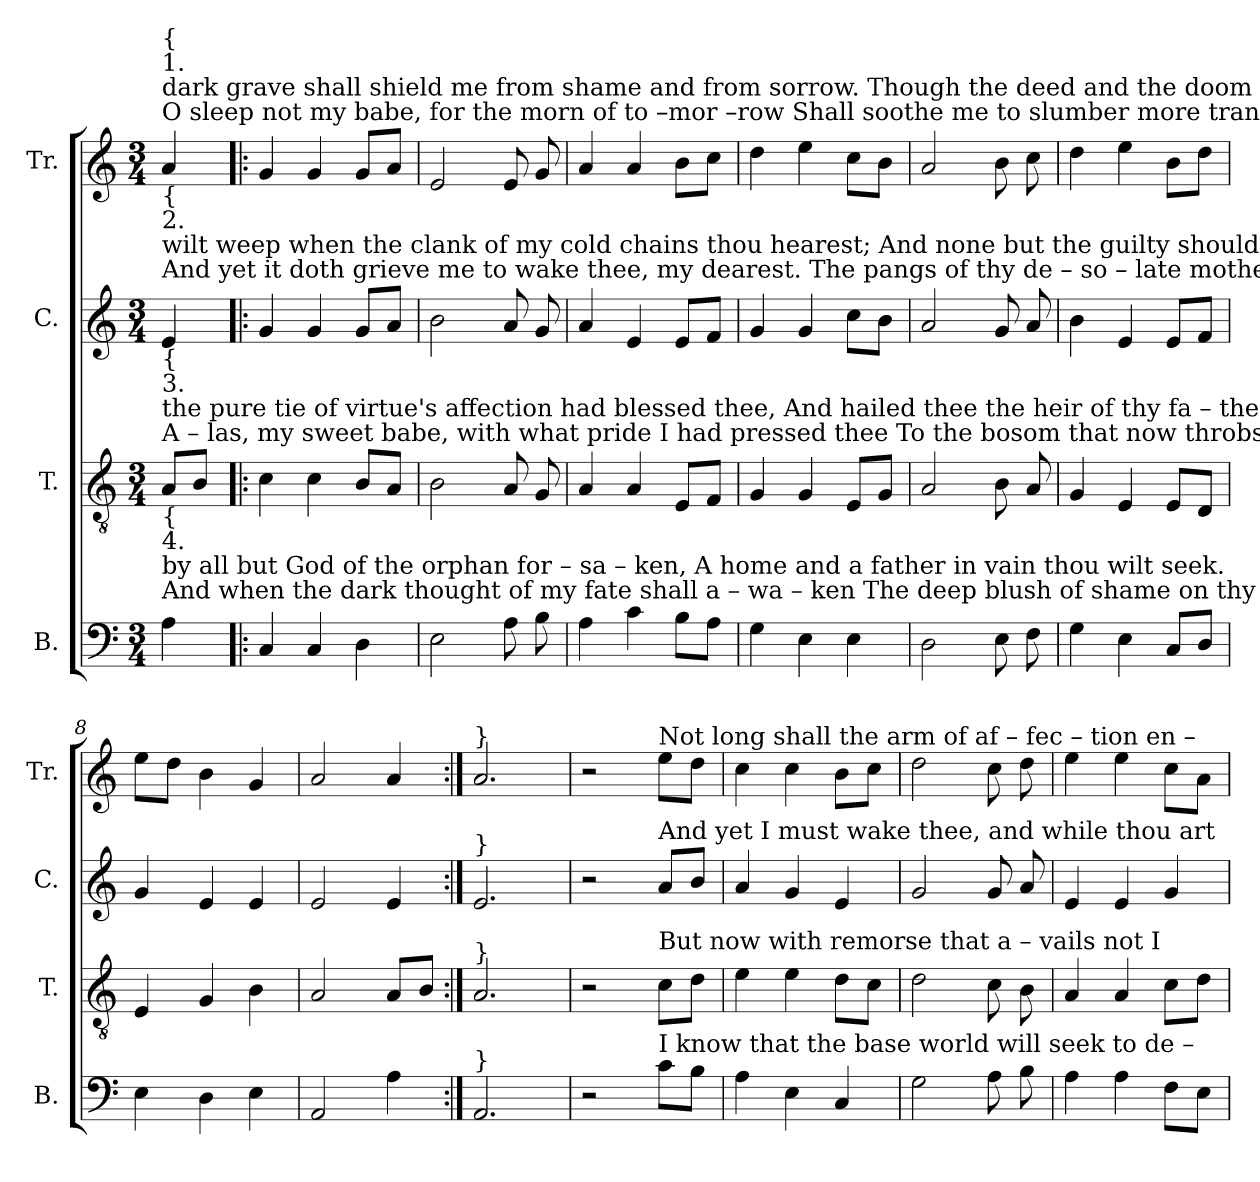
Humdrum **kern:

**kern	**kern	**kern	**kern
*part4	*part3	*part2	*part1
*staff4	*staff3	*staff2	*staff1
*I"B.	*I"T.	*I"C.	*I"Tr.
*I'B.	*I'T.	*I'C.	*I'Tr.
*clefF4	*clefGv2	*clefG2	*clefG2
*k[]	*k[]	*k[]	*k[]
*M3/4	*M3/4	*M3/4	*M3/4
*MM100	*MM100	*MM100	*MM100
=1	=1	=1	=1
!	!	!	!LO:TX:a:t=O      sleep   not  my  babe, for  the morn of   to –mor –row    Shall    soothe  me  to slumber more  tranquil  than thine;  The
!	!	!	!LO:TX:a:t=dark grave shall shield me from shame and from sorrow.  Though  the  deed  and  the doom  of  the guilty are                       mine.
!	!	!	!LO:TX:a:t=1.
!	!	!	!LO:TX:a:t={
!	!	!LO:TX:a:t=And        yet  it  doth  grieve  me to wake  thee,  my   dearest.  The       pangs  of  thy  de – so – late   mother     to    see;  Thou	!
!	!	!LO:TX:a:t=wilt weep when the clank of my cold chains thou hearest;   And      none  but  the  guilty   should  weep  o – ver                         me.	!
!	!	!LO:TX:a:t=2.	!
!	!	!LO:TX:a:t={	!
!	!LO:TX:a:t=A    –   las,  my sweet babe, with what pride I had pressed thee   To      the  bosom  that now throbs with terror and shame.  If	!	!
!	!LO:TX:a:t=the  pure  tie    of  virtue's  affection  had  blessed thee,  And hailed  thee  the  heir  of  thy   fa – ther's  high                    name.	!	!
!	!LO:TX:a:t=3.	!	!
!	!LO:TX:a:t={	!	!
!LO:TX:a:t=And  when  the  dark  thought  of  my  fate  shall a – wa – ken  The   deep  blush  of  shame  on  thy  in–no–cent  cheek.  Then	!	!	!
!LO:TX:a:t=by    all    but   God      of    the   orphan   for – sa – ken,  A    home  and    a    father   in        vain  thou  wilt                       seek.	!	!	!
!LO:TX:a:t=4.	!	!	!
!LO:TX:a:t={	!	!	!
4A!\	8A!/L	4e!/	4a!/
.	8B!/J	.	.
=2!|:	=2!|:	=2!|:	=2!|:
4C!/	4c!\	4g!/	4g!/
4C!/	4c!\	4g!/	4g!/
4D!\	8B!/L	8g!/L	8g!/L
.	8A!/J	8a!/J	8a!/J
=3	=3	=3	=3
2E!\	2B!\	2b!\	2e!/
8A!\	8A!/	8a!/	8e!/
8B!\	8G!/	8g!/	8g!/
=4	=4	=4	=4
4A!\	4A!/	4a!/	4a!/
4c!\	4A!/	4e!/	4a!/
8B!\L	8E!/L	8e!/L	8b!\L
8A!\J	8F!/J	8f!/J	8cc!\J
=5	=5	=5	=5
4G!\	4G!/	4g!/	4dd!\
4E!\	4G!/	4g!/	4ee!\
4E!\	8E!/L	8cc!\L	8cc!\L
.	8G!/J	8b!\J	8b!\J
=6	=6	=6	=6
2D!\	2A!/	2a!/	2a!/
8E!\	8B!\	8g!/	8b!\
8F!\	8A!/	8a!/	8cc!\
=7	=7	=7	=7
4G!\	4G!/	4b!\	4dd!\
4E!\	4E!/	4e!/	4ee!\
8C!/L	8E!/L	8e!/L	8b!\L
8D!/J	8D!/J	8f!/J	8dd!\J
=8	=8	=8	=8
4E!\	4E!/	4g!/	8ee!\L
.	.	.	8dd!\J
4D!\	4G!/	4e!/	4b!\
4E!\	4B!\	4e!/	4g!/
=9	=9	=9	=9
2AA!/	2A!/	2e!/	2a!/
4A!\	8A!/L	4e!/	4a!/
.	8B!/J	.	.
=10:|!	=10:|!	=10:|!	=10:|!
!	!	!	!LO:TX:a:t=}
!	!	!LO:TX:a:t=}	!
!	!LO:TX:a:t=}	!	!
!LO:TX:a:t=}	!	!	!
2.AA!/	2.A!/	2.e!/	2.a!/
=11	=11	=11	=11
2r	2r	2r	2r
!	!	!	!LO:TX:a:t=Not   long  shall  the  arm  of     af – fec – tion  en –
!	!	!LO:TX:a:t=And      yet  I  must  wake thee, and while thou art	!
!	!LO:TX:a:t=But      now  with  remorse  that  a  –  vails  not  I	!	!
!LO:TX:a:t=I        know  that  the base world will  seek  to  de –	!	!	!
8c!\L	8c!\L	8a!/L	8ee!\L
8B!\J	8d!\J	8b!/J	8dd!\J
=12	=12	=12	=12
4A!\	4e!\	4a!/	4cc!\
4E!\	4e!\	4g!/	4cc!\
4C!/	8d!\L	4e!/	8b!\L
.	8c!\J	.	8cc!\J
=13	=13	=13	=13
2G!\	2d!\	2g!/	2dd!\
8A!\	8c!\	8g!/	8cc!\
8B!\	8B!\	8a!/	8dd!\
=14	=14	=14	=14
4A!\	4A!/	4e!/	4ee!\
4A!\	4A!/	4e!/	4ee!\
8F!\L	8c!\L	4g!/	8cc!\L
8E!\J	8d!\J	.	8a!\J
=	=	=	=
*-	*-	*-	*-
